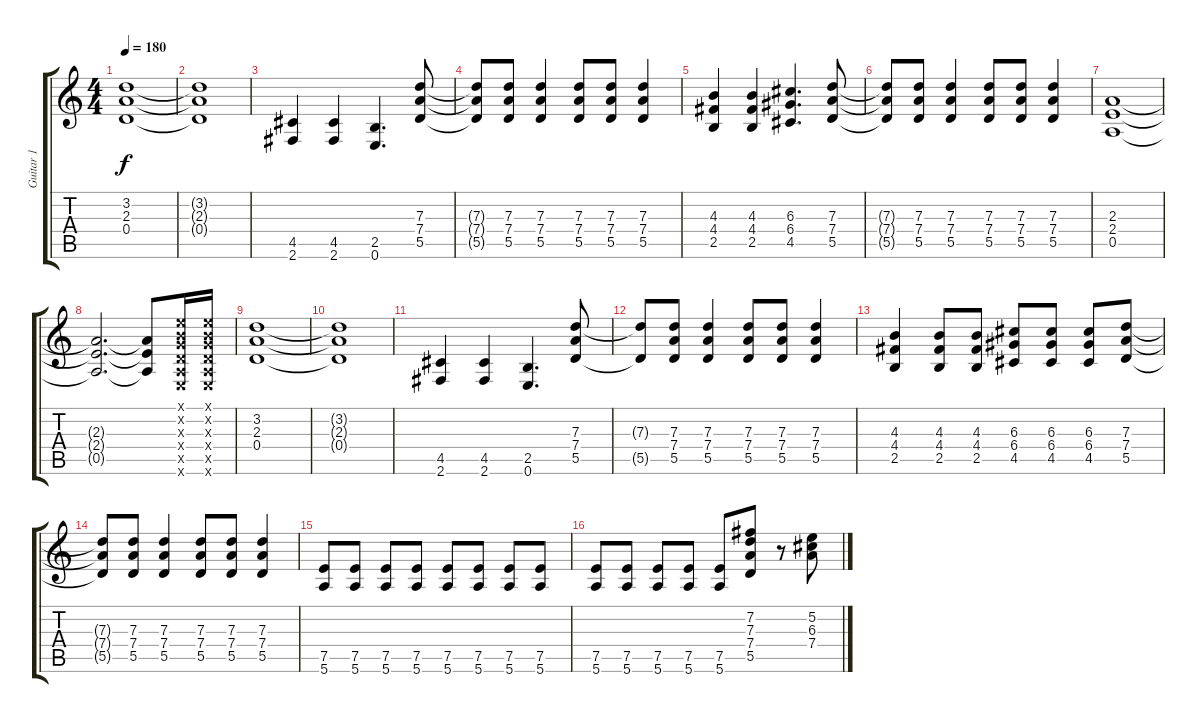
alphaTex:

\track ("Guitar 1" "Guitar 1") {instrument distortionguitar}
\staff {score tabs}
\tuning (E4 B3 G3 D3 A2 E2) {hide}
\ts (4 4)
\tempo 180
\clef g2
\ks c
(3.2 2.3 0.4).1{dy f} |
(3.2{t} 2.3{t} 0.4{t}).1 |
(4.5 2.6).4 (4.5 2.6).4 (2.5 0.6).4{d} (7.3 7.4 5.5).8 |
(7.3{t} 7.4{t} 5.5{t}).8 (7.3 7.4 5.5).8 (7.3 7.4 5.5).4 (7.3 7.4 5.5).8 (7.3 7.4 5.5).8 (7.3 7.4 5.5).4 |
(4.3 4.4 2.5).4 (4.3 4.4 2.5).4 (6.3 6.4 4.5).4{d} (7.3 7.4 5.5).8 |
(7.3{t} 7.4{t} 5.5{t}).8 (7.3 7.4 5.5).8 (7.3 7.4 5.5).4 (7.3 7.4 5.5).8 (7.3 7.4 5.5).8 (7.3 7.4 5.5).4 |
(2.3 2.4 0.5).1 |
(2.3{t} 2.4{t} 0.5{t}).2{d} (2.3{t} 2.4{t} 0.5{t}).8 (0.1{x} 0.2{x} 0.3{x} 0.4{x} 0.5{x} 0.6{x}).16 (0.1{x} 0.2{x} 0.3{x} 0.4{x} 0.5{x} 0.6{x}).16 |
(3.2 2.3 0.4).1 |
(3.2{t} 2.3{t} 0.4{t}).1 |
(4.5 2.6).4 (4.5 2.6).4 (2.5 0.6).4{d} (7.3 7.4 5.5).8 |
(7.3{t} 5.5{t}).8 (7.3 7.4 5.5).8 (7.3 7.4 5.5).4 (7.3 7.4 5.5).8 (7.3 7.4 5.5).8 (7.3 7.4 5.5).4 |
(4.3 4.4 2.5).4 (4.3 4.4 2.5).8 (4.3 4.4 2.5).8 (6.3 6.4 4.5).8 (6.3 6.4 4.5).8 (6.3 6.4 4.5).8 (7.3 7.4 5.5).8 |
(7.3{t} 7.4{t} 5.5{t}).8 (7.3 7.4 5.5).8 (7.3 7.4 5.5).4 (7.3 7.4 5.5).8 (7.3 7.4 5.5).8 (7.3 7.4 5.5).4 |
(7.5 5.6).8 (7.5 5.6).8 (7.5 5.6).8 (7.5 5.6).8 (7.5 5.6).8 (7.5 5.6).8 (7.5 5.6).8 (7.5 5.6).8 |
(7.5 5.6).8 (7.5 5.6).8 (7.5 5.6).8 (7.5 5.6).8 (7.5 5.6).8 (7.2 7.3 7.4 5.5).8 r.8 (5.2 6.3 7.4).8
